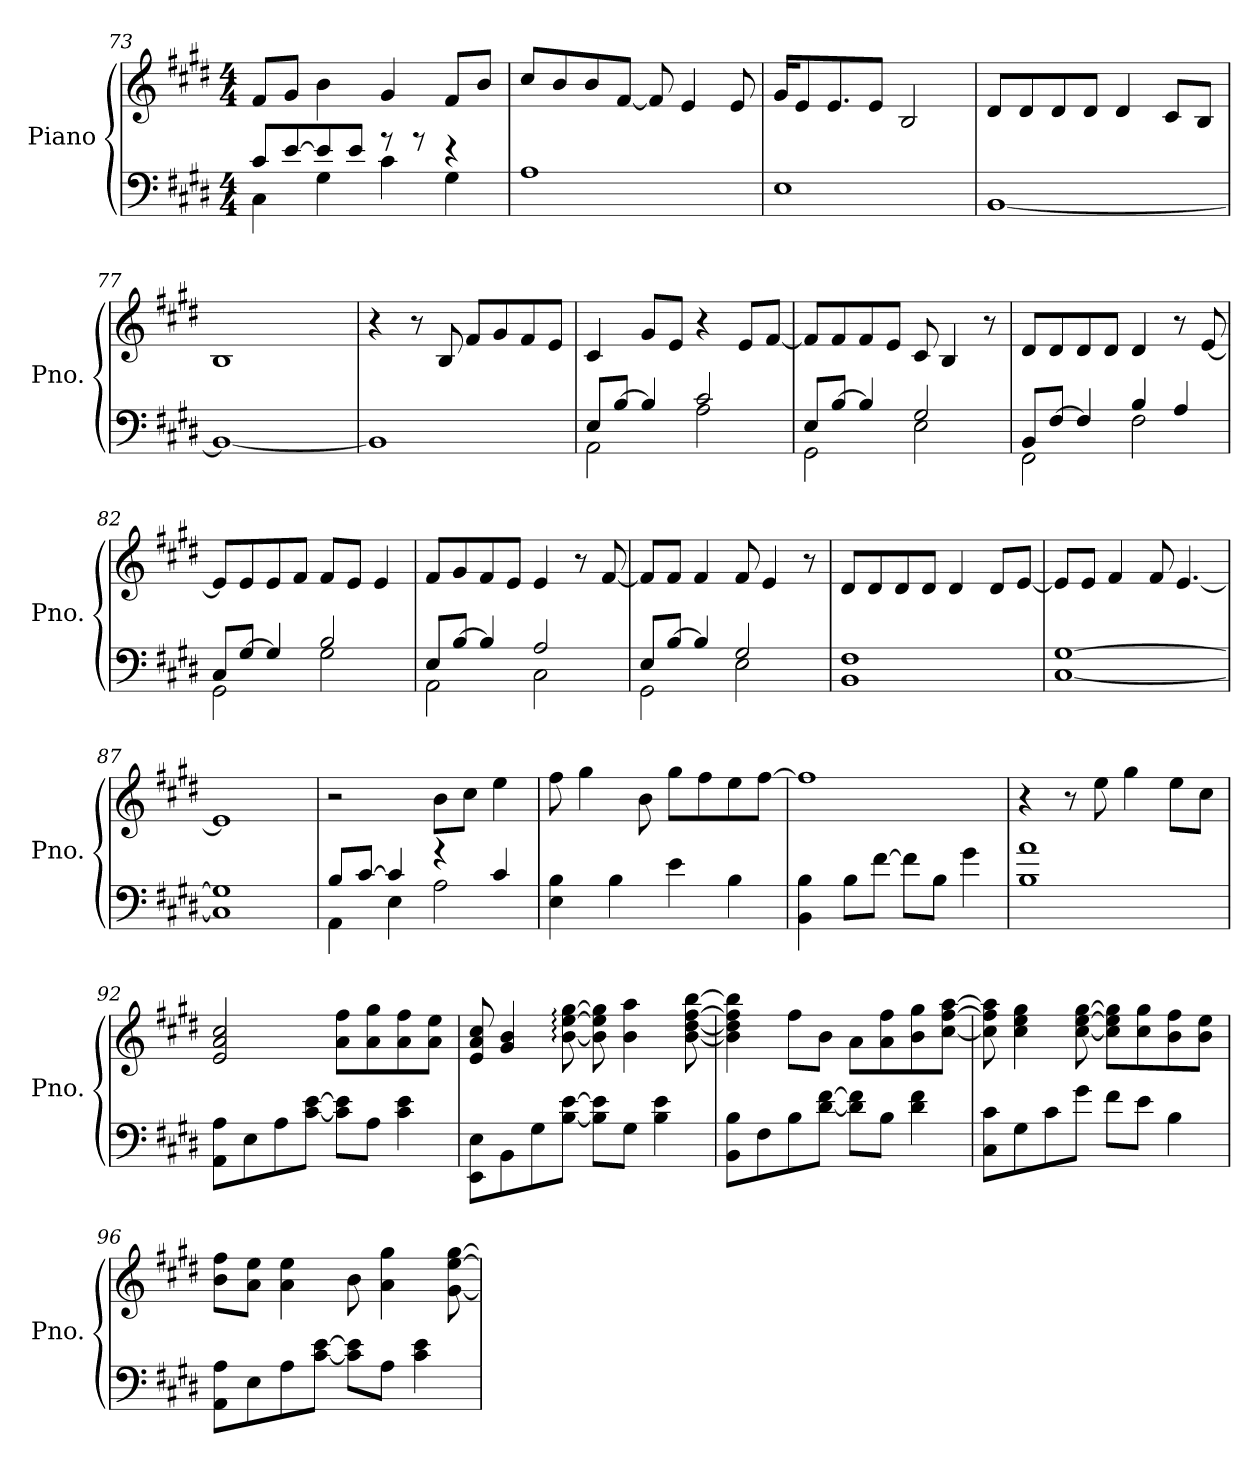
**kern	**kern
*part1	*part1
*staff2	*staff1
*I"Piano	*
*I'Pno.	*
*clefF4	*clefG2
*k[f#c#g#d#]	*k[f#c#g#d#]
*M4/4	*M4/4
=73	=73
*^	*
8c#/L	4C#\	8f#/L
[8e/	.	8g#/J
8e/]	4G#\	4b\
8e/J	.	.
8r	4c#\	4g#/
8r	.	.
4r	4G#\	8f#/L
.	.	8b/J
*v	*v	*
!!LO:LB:g=z
=74	=74
*	*MM125
1A	8cc#/L
.	8b/
.	8b/
.	[8f#/J
.	8f#/]
.	4e/
.	8e/
=75	=75
*	*MM110
1E	16g#/KL
.	8e/
.	8.e/
.	8e/J
.	2B/
=76	=76
[1BB	8d#/L
.	8d#/
.	8d#/
.	8d#/J
.	4d#/
.	8c#/L
.	8B/J
=77	=77
*	*^
1BB_	1B	4.ryy
*	*MM125	*
.	.	2ryy
.	.	8ryy
*	*v	*v
=78	=78
1BB]	4r
.	8r
.	8B/
.	8f#/L
.	8g#/
.	8f#/
.	8e/J
=79	=79
*^	*
8E/L	2AA\	4c#/
[8B/J	.	.
4B/]	.	8g#/L
.	.	8e/J
2c#/	2A\	4r
.	.	8e/L
.	.	[8f#/J
!!LO:LB:g=z
=80	=80	=80
8E/L	2GG#\	8f#/L]
[8B/J	.	8f#/
4B/]	.	8f#/
.	.	8e/J
2G#/	2E\	8c#/
.	.	4B/
.	.	8r
=81	=81	=81
8BB/L	2FF#\	8d#/L
[8F#/J	.	8d#/
4F#/]	.	8d#/
.	.	8d#/J
4B/	2F#\	4d#/
4A/	.	8r
.	.	[8e/
=82	=82	=82
8C#/L	2GG#\	8e/L]
[8G#/J	.	8e/
4G#/]	.	8e/
.	.	8f#/J
2B/	2G#\	8f#/L
.	.	8e/J
.	.	4e/
=83	=83	=83
8E/L	2AA\	8f#/L
[8B/J	.	8g#/
4B/]	.	8f#/
.	.	8e/J
2A/	2C#\	4e/
.	.	8r
.	.	[8f#/
=84	=84	=84
8E/L	2GG#\	8f#/L]
[8B/J	.	8f#/J
4B/]	.	4f#/
2G#/	2E\	8f#/
.	.	4e/
.	.	8r
!!LO:PB:g=z
=85	=85	=85
*	*	*MM115
1F#	1BB	8d#/L
.	.	8d#/
.	.	8d#/
.	.	8d#/J
.	.	4d#/
.	.	8d#/L
.	.	[8e/J
*v	*v	*
=86	=86
*	*MM100
[1C# [1G#	8e/L]
.	8e/J
.	4f#/
*	*MM80
.	8f#/
.	[4.e/
=87	=87
1C#] 1G#]	1e]
=88	=88
*	*MM131
*^	*
8B/L	4AA\	2r
[8c#/J	.	.
4c#/]	4E\	.
4r	2A\	8b\L
.	.	8cc#\J
4c#/	.	4ee\
*v	*v	*
=89	=89
4E\ 4B\	8ff#\
.	4gg#\
4B\	.
.	8b\
4e\	8gg#\L
.	8ff#\
4B\	8ee\
.	[8ff#\J
=90	=90
4BB\ 4B\	1ff#]
8B\L	.
[8f#\J	.
8f#\L]	.
8B\J	.
4g#\	.
!!LO:LB:g=z
=91	=91
1B 1a	4r
.	8r
.	8ee\
.	4gg#\
.	8ee\L
.	8cc#\J
=92	=92
8AA\ 8A\L	2e/ 2a/ 2cc#/
8E\	.
8A\	.
[8c#\ [8e\J	.
8c#\] 8e\]L	8a\ 8ff#\L
8A\J	8a\ 8gg#\
4c#\ 4e\	8a\ 8ff#\
.	8a\ 8ee\J
=93	=93
8EE\ 8E\L	8e/ 8a/ 8cc#/
8BB\	4g#/ 4b/
8G#\	.
[8B\ [8e\J	[8b\: [8ee\: [8gg#\:
8B\] 8e\]L	8b\] 8ee\] 8gg#\]
8G#\J	4b\ 4aa\
4B\ 4e\	.
.	[8b\ [8dd#\ [8ff#\ [8bb\
=94	=94
8BB\ 8B\L	4b\] 4dd#\] 4ff#\] 4bb\]
8F#\	.
8B\	8ff#\L
[8d#\ [8f#\J	8b\J
8d#\] 8f#\]L	8a\L
8B\J	8a\ 8ff#\
4d#\ 4f#\	8b\ 8gg#\
.	[8cc#\ [8ff#\ [8aa\J
!!LO:LB:g=z
=95	=95
8C#\ 8c#\L	8cc#\] 8ff#\] 8aa\]
8G#\	4cc#\ 4ee\ 4gg#\
8c#\	.
8g#\J	[8cc#\ [8ee\ [8gg#\
8f#\L	8cc#\] 8ee\] 8gg#\]L
8e\J	8cc#\ 8gg#\
4B\	8b\ 8ff#\
.	8b\ 8ee\J
=96	=96
8AA\ 8A\L	8b\ 8ff#\L
8E\	8a\ 8ee\J
8A\	4a\ 4ee\
[8c#\ [8e\J	.
8c#\] 8e\]L	8b\
8A\J	4a\ 4gg#\
4c#\ 4e\	.
.	[8g#\ [8ee\ [8gg#\
=	=
*-	*-
